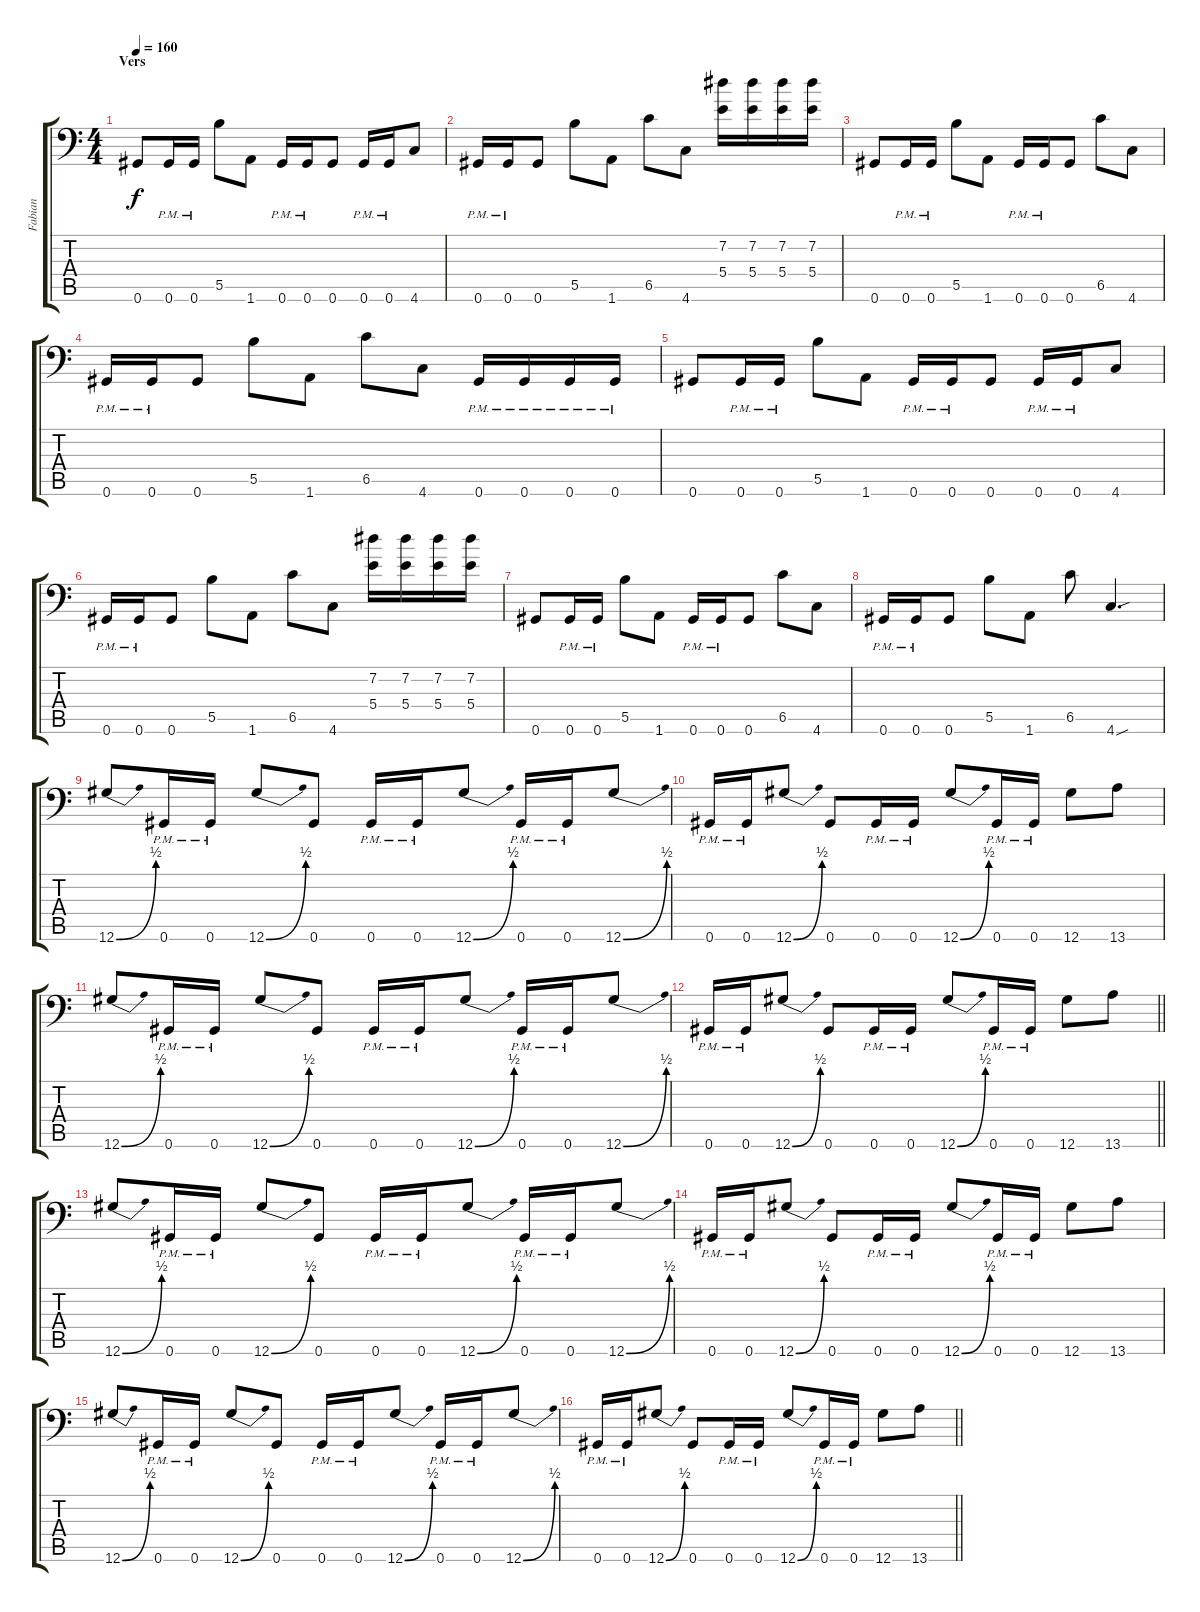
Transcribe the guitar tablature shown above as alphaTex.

\track ("Fabian" "Fabian") {instrument overdrivenguitar}
\staff {score tabs}
\tuning (Db4 Ab3 E3 B2 Gb2 Ab1) {hide}
\ts (4 4)
\section ("" "Vers")
\tempo 160
\clef f4
\ks c
0.6.8{dy f} 0.6{pm}.16 0.6{pm}.16 5.5.8 1.6.8 0.6{pm}.16 0.6{pm}.16 0.6.8 0.6{pm}.16 0.6{pm}.16 4.6.8 |
0.6{pm}.16 0.6{pm}.16 0.6.8 5.5.8 1.6.8 6.5.8 4.6.8 (7.2 5.4).16 (7.2 5.4).16 (7.2 5.4).16 (7.2 5.4).16 |
0.6.8 0.6{pm}.16 0.6{pm}.16 5.5.8 1.6.8 0.6{pm}.16 0.6{pm}.16 0.6.8 6.5.8 4.6.8 |
0.6{pm}.16 0.6{pm}.16 0.6.8 5.5.8 1.6.8 6.5.8 4.6.8 0.6{pm}.16 0.6{pm}.16 0.6{pm}.16 0.6{pm}.16 |
0.6.8 0.6{pm}.16 0.6{pm}.16 5.5.8 1.6.8 0.6{pm}.16 0.6{pm}.16 0.6.8 0.6{pm}.16 0.6{pm}.16 4.6.8 |
0.6{pm}.16 0.6{pm}.16 0.6.8 5.5.8 1.6.8 6.5.8 4.6.8 (7.2 5.4).16 (7.2 5.4).16 (7.2 5.4).16 (7.2 5.4).16 |
0.6.8 0.6{pm}.16 0.6{pm}.16 5.5.8 1.6.8 0.6{pm}.16 0.6{pm}.16 0.6.8 6.5.8 4.6.8 |
0.6{pm}.16 0.6{pm}.16 0.6.8 5.5.8 1.6.8 6.5.8 4.6{sou}.4{d} |
12.6{be (bend 0 0 60 2)}.8 0.6{pm}.16 0.6{pm}.16 12.6{be (bend 0 0 60 2)}.8 0.6.8 0.6{pm}.16 0.6{pm}.16 12.6{be (bend 0 0 60 2)}.8 0.6{pm}.16 0.6{pm}.16 12.6{be (bend 0 0 60 2)}.8 |
0.6{pm}.16 0.6{pm}.16 12.6{be (bend 0 0 60 2)}.8 0.6.8 0.6{pm}.16 0.6{pm}.16 12.6{be (bend 0 0 60 2)}.8 0.6{pm}.16 0.6{pm}.16 12.6.8 13.6.8 |
12.6{be (bend 0 0 60 2)}.8 0.6{pm}.16 0.6{pm}.16 12.6{be (bend 0 0 60 2)}.8 0.6.8 0.6{pm}.16 0.6{pm}.16 12.6{be (bend 0 0 60 2)}.8 0.6{pm}.16 0.6{pm}.16 12.6{be (bend 0 0 60 2)}.8 |
\barLineRight lightlight
0.6{pm}.16 0.6{pm}.16 12.6{be (bend 0 0 60 2)}.8 0.6.8 0.6{pm}.16 0.6{pm}.16 12.6{be (bend 0 0 60 2)}.8 0.6{pm}.16 0.6{pm}.16 12.6.8 13.6.8 |
12.6{be (bend 0 0 60 2)}.8 0.6{pm}.16 0.6{pm}.16 12.6{be (bend 0 0 60 2)}.8 0.6.8 0.6{pm}.16 0.6{pm}.16 12.6{be (bend 0 0 60 2)}.8 0.6{pm}.16 0.6{pm}.16 12.6{be (bend 0 0 60 2)}.8 |
0.6{pm}.16 0.6{pm}.16 12.6{be (bend 0 0 60 2)}.8 0.6.8 0.6{pm}.16 0.6{pm}.16 12.6{be (bend 0 0 60 2)}.8 0.6{pm}.16 0.6{pm}.16 12.6.8 13.6.8 |
12.6{be (bend 0 0 60 2)}.8 0.6{pm}.16 0.6{pm}.16 12.6{be (bend 0 0 60 2)}.8 0.6.8 0.6{pm}.16 0.6{pm}.16 12.6{be (bend 0 0 60 2)}.8 0.6{pm}.16 0.6{pm}.16 12.6{be (bend 0 0 60 2)}.8 |
\barLineRight lightlight
0.6{pm}.16 0.6{pm}.16 12.6{be (bend 0 0 60 2)}.8 0.6.8 0.6{pm}.16 0.6{pm}.16 12.6{be (bend 0 0 60 2)}.8 0.6{pm}.16 0.6{pm}.16 12.6.8 13.6.8
